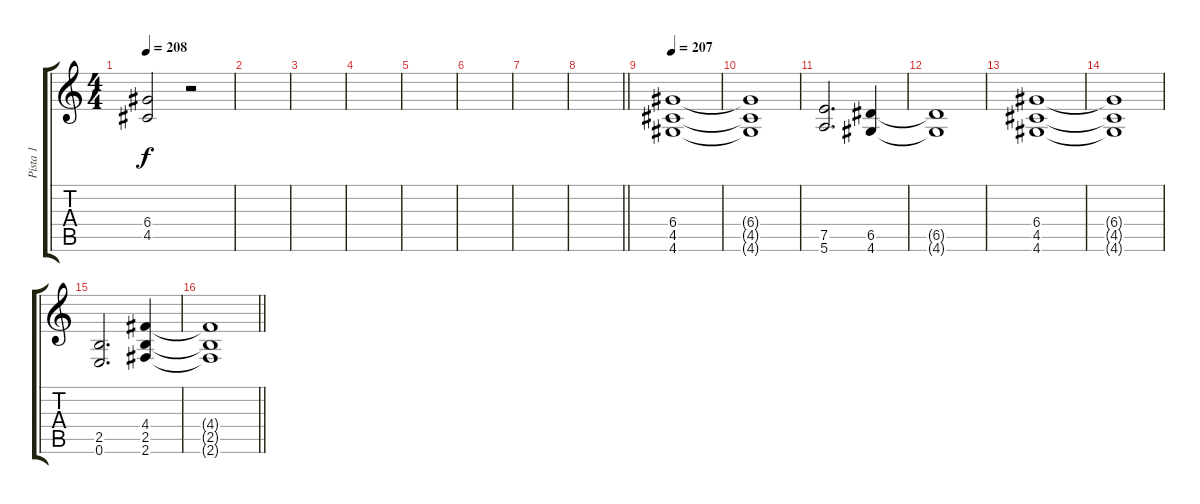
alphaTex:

\track ("Pista 1" "Pista 1") {instrument overdrivenguitar}
\staff {score tabs}
\tuning (E4 B3 G3 D3 A2 E2) {hide}
\ts (4 4)
\tempo 208
\clef g2
\ks c
(6.4 4.5).2{dy f} r.2 |
|
|
|
|
|
|
\barLineRight lightlight
|
\section ("" "")
\tempo 207
(6.4 4.5 4.6).1 |
(6.4{t} 4.5{t} 4.6{t}).1 |
(7.5 5.6).2{d} (6.5 4.6).4 |
(6.5{t} 4.6{t}).1 |
(6.4 4.5 4.6).1 |
(6.4{t} 4.5{t} 4.6{t}).1 |
(2.5 0.6).2{d} (4.4 2.5 2.6).4 |
\barLineRight lightlight
(4.4{t} 2.5{t} 2.6{t}).1
